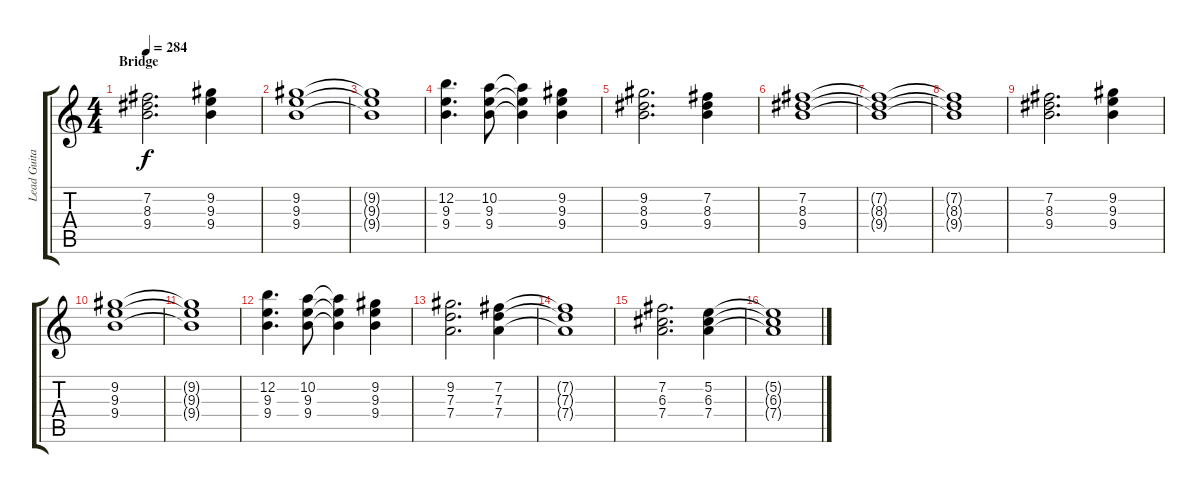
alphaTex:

\track ("Lead Guitar 1" "Lead Guita") {instrument overdrivenguitar}
\staff {score tabs}
\tuning (E4 B3 G3 D3 A2 E2) {hide}
\ts (4 4)
\section ("" "Bridge")
\tempo 284
\clef g2
\ks c
(7.2 8.3 9.4).2{d dy f} (9.2 9.3 9.4).4 |
(9.2 9.3 9.4).1 |
(9.2{t} 9.3{t} 9.4{t}).1 |
(12.2 9.3 9.4).4{d} (10.2 9.3 9.4).8 (10.2{t} 9.3{t} 9.4{t}).4 (9.2 9.3 9.4).4 |
(9.2 8.3 9.4).2{d} (7.2 8.3 9.4).4 |
(7.2 8.3 9.4).1 |
(7.2{t} 8.3{t} 9.4{t}).1 |
(7.2{t} 8.3{t} 9.4{t}).1 |
(7.2 8.3 9.4).2{d} (9.2 9.3 9.4).4 |
(9.2 9.3 9.4).1 |
(9.2{t} 9.3{t} 9.4{t}).1 |
(12.2 9.3 9.4).4{d} (10.2 9.3 9.4).8 (10.2{t} 9.3{t} 9.4{t}).4 (9.2 9.3 9.4).4 |
(9.2 7.3 7.4).2{d} (7.2 7.3 7.4).4 |
(7.2{t} 7.3{t} 7.4{t}).1 |
(7.2 6.3 7.4).2{d} (5.2 6.3 7.4).4 |
(5.2{t} 6.3{t} 7.4{t}).1
